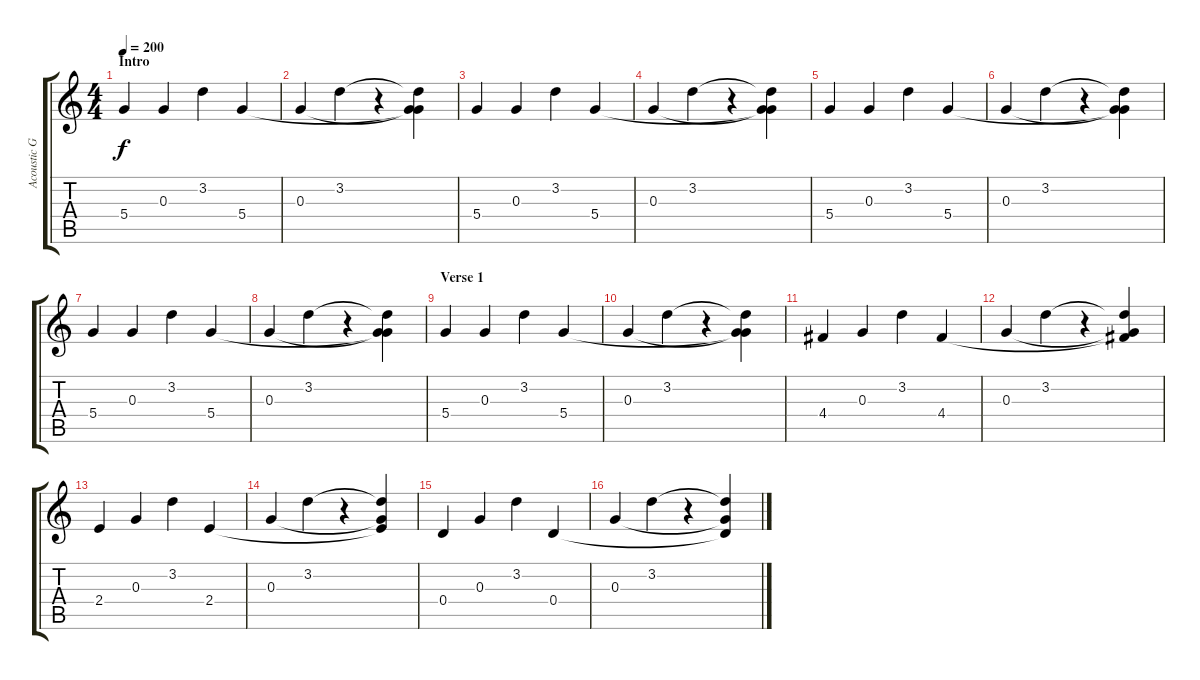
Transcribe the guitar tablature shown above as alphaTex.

\track ("Acoustic Guitar (Billie Joe)" "Acoustic G") {instrument acousticguitarsteel}
\staff {score tabs}
\tuning (E4 B3 G3 D3 A2 E2) {hide}
\ts (4 4)
\section ("" "Intro")
\tempo 200
\clef g2
\ks c
5.4.4{dy f instrument acousticguitarsteel} 0.3.4 3.2.4 5.4.4 |
0.3.4 3.2.4 r.4 (3.2{t} 0.3{t} 5.4{t}).4 |
5.4.4 0.3.4 3.2.4 5.4.4 |
0.3.4 3.2.4 r.4 (3.2{t} 0.3{t} 5.4{t}).4 |
5.4.4 0.3.4 3.2.4 5.4.4 |
0.3.4 3.2.4 r.4 (3.2{t} 0.3{t} 5.4{t}).4 |
5.4.4 0.3.4 3.2.4 5.4.4 |
0.3.4 3.2.4 r.4 (3.2{t} 0.3{t} 5.4{t}).4 |
\section ("" "Verse 1")
5.4.4 0.3.4 3.2.4 5.4.4 |
0.3.4 3.2.4 r.4 (3.2{t} 0.3{t} 5.4{t}).4 |
4.4.4 0.3.4 3.2.4 4.4.4 |
0.3.4 3.2.4 r.4 (3.2{t} 0.3{t} 4.4{t}).4 |
2.4.4 0.3.4 3.2.4 2.4.4 |
0.3.4 3.2.4 r.4 (3.2{t} 0.3{t} 2.4{t}).4 |
0.4.4 0.3.4 3.2.4 0.4.4 |
0.3.4 3.2.4 r.4 (3.2{t} 0.3{t} 0.4{t}).4
